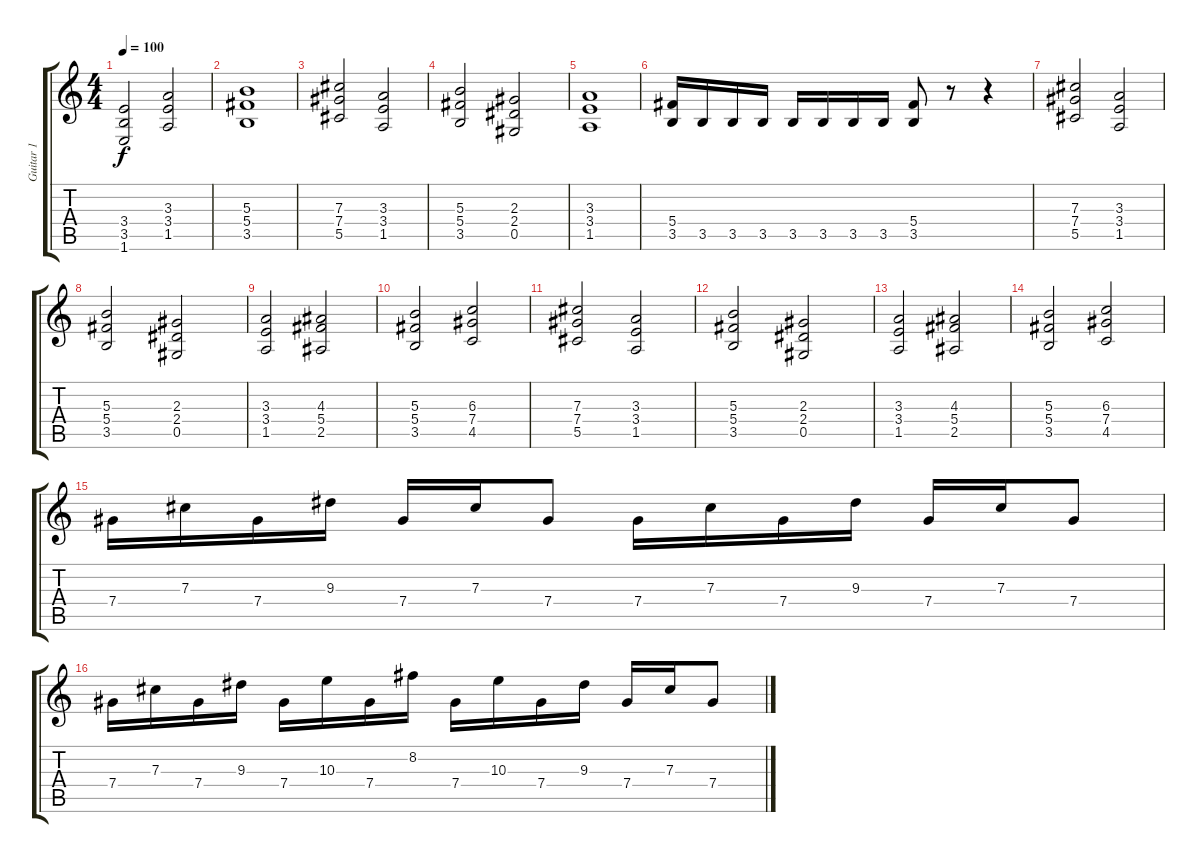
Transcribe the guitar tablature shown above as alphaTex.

\track ("Guitar 1" "Guitar 1") {instrument distortionguitar}
\staff {score tabs}
\tuning (Eb4 Bb3 Gb3 Db3 Ab2 Eb2) {hide}
\ts (4 4)
\tempo 100
\clef g2
\ks c
(3.4 3.5 1.6).2{dy f} (3.3 3.4 1.5).2 |
(5.3 5.4 3.5).1 |
(7.3 7.4 5.5).2 (3.3 3.4 1.5).2 |
(5.3 5.4 3.5).2 (2.3 2.4 0.5).2 |
(3.3 3.4 1.5).1 |
(5.4 3.5).16 3.5.16 3.5.16 3.5.16 3.5.16 3.5.16 3.5.16 3.5.16 (5.4 3.5).8 r.8 r.4 |
(7.3 7.4 5.5).2 (3.3 3.4 1.5).2 |
(5.3 5.4 3.5).2 (2.3 2.4 0.5).2 |
(3.3 3.4 1.5).2 (4.3 5.4 2.5).2 |
(5.3 5.4 3.5).2 (6.3 7.4 4.5).2 |
(7.3 7.4 5.5).2 (3.3 3.4 1.5).2 |
(5.3 5.4 3.5).2 (2.3 2.4 0.5).2 |
(3.3 3.4 1.5).2 (4.3 5.4 2.5).2 |
(5.3 5.4 3.5).2 (6.3 7.4 4.5).2 |
7.4.16 7.3.16 7.4.16 9.3.16 7.4.16 7.3.16 7.4.8 7.4.16 7.3.16 7.4.16 9.3.16 7.4.16 7.3.16 7.4.8 |
7.4.16 7.3.16 7.4.16 9.3.16 7.4.16 10.3.16 7.4.16 8.2.16 7.4.16 10.3.16 7.4.16 9.3.16 7.4.16 7.3.16 7.4.8
